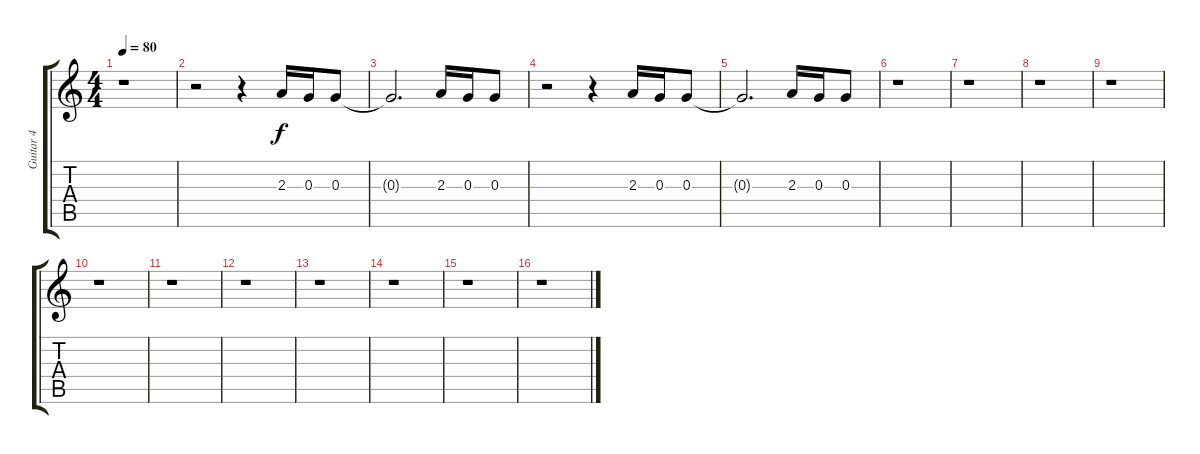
\track ("Guitar 4" "Guitar 4") {instrument electricguitarclean}
\staff {score tabs}
\tuning (E4 B3 G3 D3 A2 E2) {hide}
\ts (4 4)
\tempo 80
\clef g2
\ks c
r.1{dy f} |
r.2 r.4 2.3.16 0.3.16 0.3.8 |
0.3{t}.2{d} 2.3.16 0.3.16 0.3.8 |
r.2 r.4 2.3.16 0.3.16 0.3.8 |
0.3{t}.2{d} 2.3.16 0.3.16 0.3.8 |
r.1 |
r.1 |
r.1 |
r.1 |
r.1 |
r.1 |
r.1 |
r.1 |
r.1 |
r.1 |
r.1
